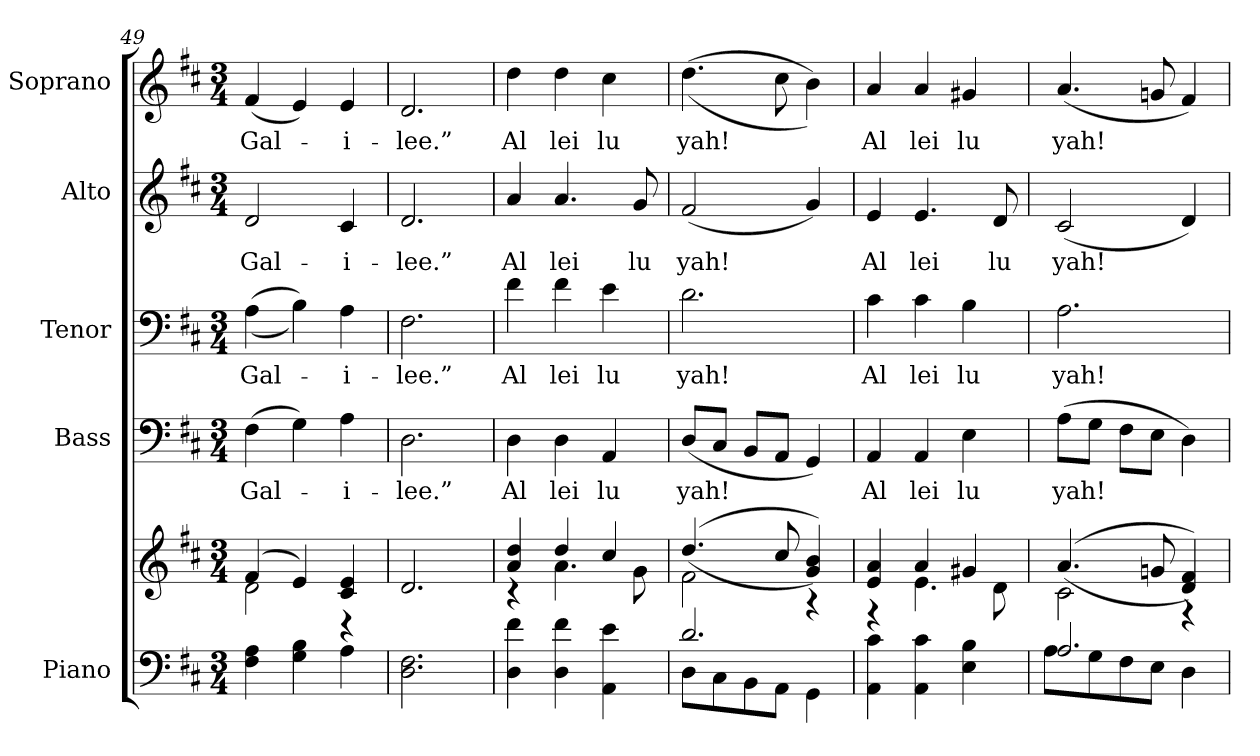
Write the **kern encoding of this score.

**kern	**kern	**kern	**text	**kern	**text	**kern	**text	**kern	**text
*part5	*part5	*part4	*part4	*part3	*part3	*part2	*part2	*part1	*part1
*staff6	*staff5	*staff4	*staff4	*staff3	*staff3	*staff2	*staff2	*staff1	*staff1
*I"Piano	*	*I"Bass	*	*I"Tenor	*	*I"Alto	*	*I"Soprano	*
*I'Pno.	*	*I'B.	*	*I'T.	*	*I'A.	*	*I'S.	*
!!LO:PB:g=z
*clefF4	*clefG2	*clefF4	*	*clefF4	*	*clefG2	*	*clefG2	*
*k[f#c#]	*k[f#c#]	*k[f#c#]	*	*k[f#c#]	*	*k[f#c#]	*	*k[f#c#]	*
*D:	*D:	*D:	*	*D:	*	*D:	*	*D:	*
*M3/4	*M3/4	*M3/4	*	*M3/4	*	*M3/4	*	*M3/4	*
=49	=49	=49	=49	=49	=49	=49	=49	=49	=49
*	*^	*	*	*	*	*	*	*	*
!	!	!	!	!LO:LY:b:color=#000000	!	!	!	!	!	!
!	!	!	!	!	!	!LO:LY:b:color=#000000	!	!	!	!
!	!	!	!	!	!	!	!	!LO:LY:b:color=#000000	!	!
!	!	!	!	!	!	!	!	!	!	!LO:LY:b:color=#000000
4F#i\ 4Ai	(4f#i/	2di\	(4F#i\	Gal-	((4Ai\	Gal-	2di/	Gal-	(4f#i/	Gal-
4Gi\ 4Bi	4ei/)	.	4Gi\)	.	4Bi\))	.	.	.	4ei/)	.
!	!	!	!	!LO:LY:b:color=#000000	!	!	!	!	!	!
!	!	!	!	!	!	!LO:LY:b:color=#000000	!	!	!	!
!	!	!	!	!	!	!	!	!LO:LY:b:color=#000000	!	!
!	!	!	!	!	!	!	!	!	!	!LO:LY:b:color=#000000
4Ai\	4c#i/ 4ei	4r	4Ai\	-i-	4Ai\	-i-	4c#i/	-i-	4ei/	-i-
*	*v	*v	*	*	*	*	*	*	*	*
=50	=50	=50	=50	=50	=50	=50	=50	=50	=50
*	*^	*	*	*	*	*	*	*	*
!	!	!	!	!LO:LY:b:color=#000000	!	!	!	!	!	!
*	*v	*v	*	*	*	*	*	*	*	*
*	*^	*	*	*	*	*	*	*	*
!	!	!	!	!	!	!LO:LY:b:color=#000000	!	!	!	!
*	*v	*v	*	*	*	*	*	*	*	*
*	*^	*	*	*	*	*	*	*	*
!	!	!	!	!	!	!	!	!LO:LY:b:color=#000000	!	!
*	*v	*v	*	*	*	*	*	*	*	*
*	*^	*	*	*	*	*	*	*	*
!	!	!	!	!	!	!	!	!	!	!LO:LY:b:color=#000000
*	*v	*v	*	*	*	*	*	*	*	*
2.Di\ 2.F#i	2.di/	2.Di\	-lee.”	2.F#i\	-lee.”	2.di/	-lee.”	2.di/	-lee.”
=51	=51	=51	=51	=51	=51	=51	=51	=51	=51
*	*^	*	*	*	*	*	*	*	*
!	!	!	!	!LO:LY:b:color=#000000	!	!	!	!	!	!
!	!	!	!	!	!	!LO:LY:b:color=#000000	!	!	!	!
!	!	!	!	!	!	!	!	!LO:LY:b:color=#000000	!	!
!	!	!	!	!	!	!	!	!	!	!LO:LY:b:color=#000000
4Di\ 4f#i	4ai/ 4ddi	4r	4Di\	Al	4f#i\	Al	4ai/	Al	4ddi\	Al
!	!	!	!	!LO:LY:b:color=#000000	!	!	!	!	!	!
!	!	!	!	!	!	!LO:LY:b:color=#000000	!	!	!	!
!	!	!	!	!	!	!	!	!LO:LY:b:color=#000000	!	!
!	!	!	!	!	!	!	!	!	!	!LO:LY:b:color=#000000
4Di\ 4f#i	4ddi/	4.ai\	4Di\	lei	4f#i\	lei	4.ai/	lei	4ddi\	lei
!	!	!	!	!LO:LY:b:color=#000000	!	!	!	!	!	!
!	!	!	!	!	!	!LO:LY:b:color=#000000	!	!	!	!
!	!	!	!	!	!	!	!	!	!	!LO:LY:b:color=#000000
4AAi\ 4ei	4cc#i/	.	4AAi/	lu	4ei\	lu	.	.	4cc#i\	lu
!	!	!	!	!	!	!	!	!LO:LY:b:color=#000000	!	!
.	.	8gi\	.	.	.	.	8gi/	lu	.	.
!!LO:PB:g=z
=52	=52	=52	=52	=52	=52	=52	=52	=52	=52	=52
*^	*	*	*	*	*	*	*	*	*	*
!	!	!	!	!	!LO:LY:b:color=#000000	!	!	!	!	!	!
!	!	!	!	!	!	!	!LO:LY:b:color=#000000	!	!	!	!
!	!	!	!	!	!	!	!	!	!LO:LY:b:color=#000000	!	!
!	!	!	!	!	!	!	!	!	!	!	!LO:LY:b:color=#000000
2.di/	8Di\L	((4.ddi/	2f#i\	(8Di/L	yah!	2.di\	yah!	(2f#i/	yah!	((4.ddi\	yah!
.	8C#i\	.	.	8C#i/J	.	.	.	.	.	.	.
.	8BBi\	.	.	8BBi/L	.	.	.	.	.	.	.
.	8AAi\J	8cc#i/	.	8AAi/J	.	.	.	.	.	8cc#i\	.
.	4GGi\	4gi/ 4bi))	4r	4GGi/)	.	.	.	4gi/)	.	4bi\))	.
*v	*v	*	*	*	*	*	*	*	*	*	*
=53	=53	=53	=53	=53	=53	=53	=53	=53	=53	=53
*^	*	*	*	*	*	*	*	*	*	*
!	!	!	!	!	!LO:LY:b:color=#000000	!	!	!	!	!	!
*v	*v	*	*	*	*	*	*	*	*	*	*
*^	*	*	*	*	*	*	*	*	*	*
!	!	!	!	!	!	!	!LO:LY:b:color=#000000	!	!	!	!
*v	*v	*	*	*	*	*	*	*	*	*	*
*^	*	*	*	*	*	*	*	*	*	*
!	!	!	!	!	!	!	!	!	!LO:LY:b:color=#000000	!	!
*v	*v	*	*	*	*	*	*	*	*	*	*
*^	*	*	*	*	*	*	*	*	*	*
!	!	!	!	!	!	!	!	!	!	!	!LO:LY:b:color=#000000
*v	*v	*	*	*	*	*	*	*	*	*	*
4AAi\ 4c#i	4ei/ 4ai	4r	4AAi/	Al	4c#i\	Al	4ei/	Al	4ai/	Al
!	!	!	!	!LO:LY:b:color=#000000	!	!	!	!	!	!
!	!	!	!	!	!	!LO:LY:b:color=#000000	!	!	!	!
!	!	!	!	!	!	!	!	!LO:LY:b:color=#000000	!	!
!	!	!	!	!	!	!	!	!	!	!LO:LY:b:color=#000000
4AAi\ 4c#i	4ai/	4.ei\	4AAi/	lei	4c#i\	lei	4.ei/	lei	4ai/	lei
!	!	!	!	!LO:LY:b:color=#000000	!	!	!	!	!	!
!	!	!	!	!	!	!LO:LY:b:color=#000000	!	!	!	!
!	!	!	!	!	!	!	!	!	!	!LO:LY:b:color=#000000
4Ei\ 4Bi	4g#Xi/	.	4Ei\	lu	4Bi\	lu	.	.	4g#Xi/	lu
!	!	!	!	!	!	!	!	!LO:LY:b:color=#000000	!	!
.	.	8di\	.	.	.	.	8di/	lu	.	.
=54	=54	=54	=54	=54	=54	=54	=54	=54	=54	=54
*^	*	*	*	*	*	*	*	*	*	*
!	!	!	!	!	!LO:LY:b:color=#000000	!	!	!	!	!	!
!	!	!	!	!	!	!	!LO:LY:b:color=#000000	!	!	!	!
!	!	!	!	!	!	!	!	!	!LO:LY:b:color=#000000	!	!
!	!	!	!	!	!	!	!	!	!	!	!LO:LY:b:color=#000000
2.Ai/	8Ai\L	((4.ai/	2c#i\	(8Ai\L	yah!	2.Ai\	yah!	(2c#i/	yah!	(4.ai/	yah!
.	8Gi\	.	.	8Gi\J	.	.	.	.	.	.	.
.	8F#i\	.	.	8F#i\L	.	.	.	.	.	.	.
.	8Ei\J	8gni/	.	8Ei\J	.	.	.	.	.	8gni/	.
.	4Di\	4di/ 4f#i))	4r	4Di\)	.	.	.	4di/)	.	4f#i/)	.
*v	*v	*	*	*	*	*	*	*	*	*	*
*	*v	*v	*	*	*	*	*	*	*	*
=	=	=	=	=	=	=	=	=	=
*-	*-	*-	*-	*-	*-	*-	*-	*-	*-
